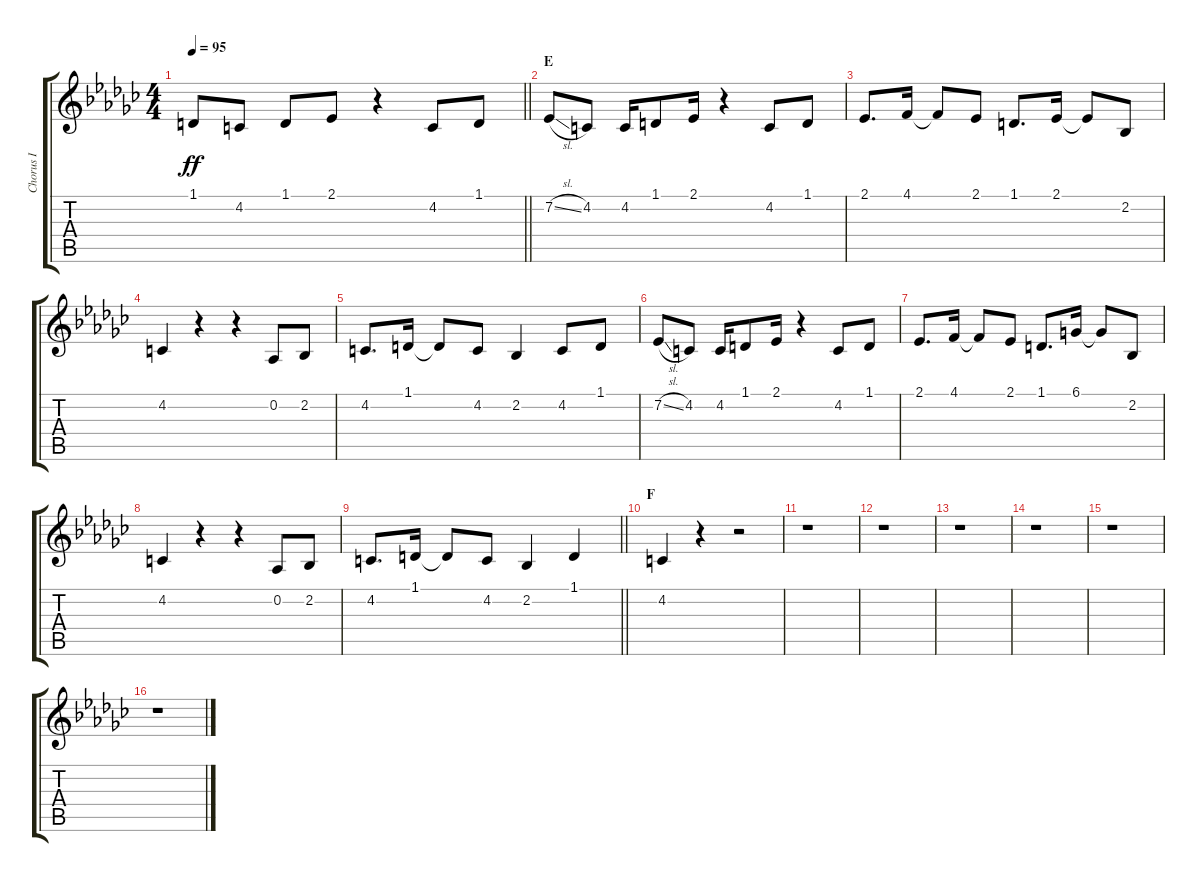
\track ("Chorus I" "Chorus I") {instrument voiceoohs}
\staff {score tabs}
\tuning (Db4 Ab3 E3 B2 Gb2 B1) {hide}
\ts (4 4)
\tempo 95
\clef g2
\barLineRight lightlight
\ks gb
1.1.8{dy ff} 4.2.8 1.1.8 2.1.8 r.4 4.2.8 1.1.8 |
\section ("" "E")
7.2{sl}.8 4.2.8 4.2.16 1.1.8 2.1.16 r.4 4.2.8 1.1.8 |
2.1.8{d} 4.1.16 4.1{t}.8 2.1.8 1.1.8{d} 2.1.16 2.1{t}.8 2.2.8 |
4.2.4 r.4 r.4 0.2.8 2.2.8 |
4.2.8{d} 1.1.16 1.1{t}.8 4.2.8 2.2.4 4.2.8 1.1.8 |
7.2{sl}.8 4.2.8 4.2.16 1.1.8 2.1.16 r.4 4.2.8 1.1.8 |
2.1.8{d} 4.1.16 4.1{t}.8 2.1.8 1.1.8{d} 6.1.16 6.1{t}.8 2.2.8 |
4.2.4 r.4 r.4 0.2.8 2.2.8 |
\barLineRight lightlight
4.2.8{d} 1.1.16 1.1{t}.8 4.2.8 2.2.4 1.1.4 |
\section ("" "F")
4.2.4 r.4 r.2 |
r.1 |
r.1 |
r.1 |
r.1 |
r.1 |
r.1
